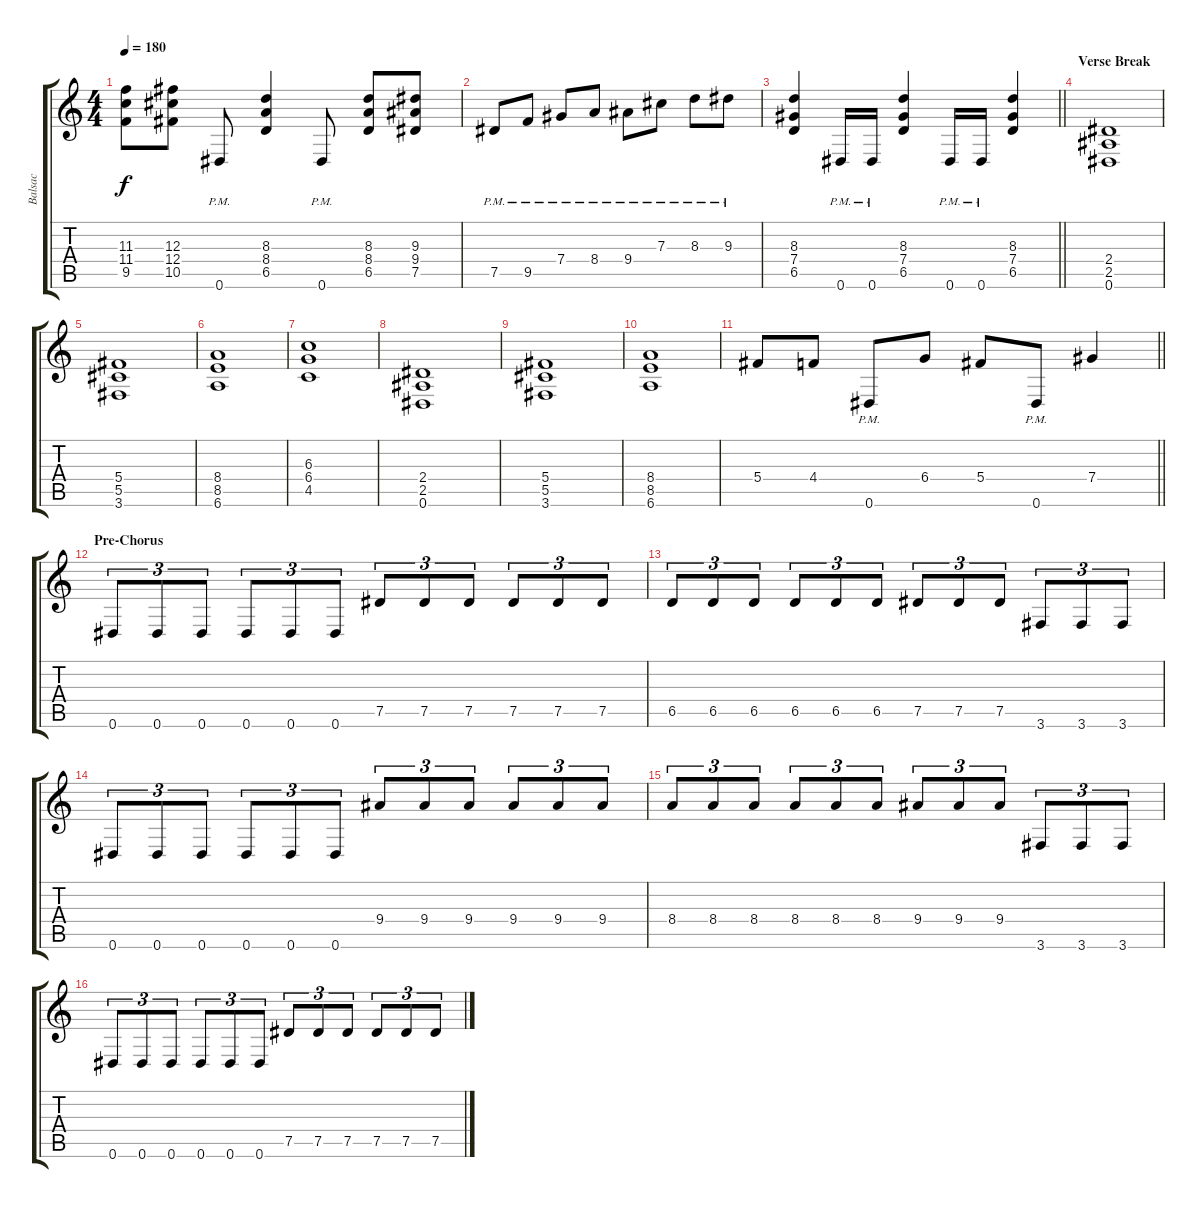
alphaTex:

\track ("Balsac" "Balsac") {instrument overdrivenguitar}
\staff {score tabs}
\tuning (Eb4 Bb3 Gb3 Db3 Ab2 Eb2) {hide}
\ts (4 4)
\tempo 180
\clef g2
\ks c
(11.3 11.4 9.5).8{dy f} (12.3 12.4 10.5).8 0.6{pm}.8 (8.3 8.4 6.5).4 0.6{pm}.8 (8.3 8.4 6.5).8 (9.3 9.4 7.5).8 |
7.5{pm}.8 9.5{pm}.8 7.4{pm}.8 8.4{pm}.8 9.4{pm}.8 7.3{pm}.8 8.3{pm}.8 9.3{pm}.8 |
\barLineRight lightlight
(8.3 7.4 6.5).4 0.6{pm}.16 0.6{pm}.16 (8.3 7.4 6.5).4 0.6{pm}.16 0.6{pm}.16 (8.3 7.4 6.5).4 |
\section ("" "Verse Break")
(2.4 2.5 0.6).1 |
(5.4 5.5 3.6).1 |
(8.4 8.5 6.6).1 |
(6.3 6.4 4.5).1 |
(2.4 2.5 0.6).1 |
(5.4 5.5 3.6).1 |
(8.4 8.5 6.6).1 |
\barLineRight lightlight
5.4.8 4.4.8 0.6{pm}.8 6.4.8 5.4.8 0.6{pm}.8 7.4.4 |
\section ("" "Pre-Chorus")
0.6.8{tu (3 2)} 0.6.8{tu (3 2)} 0.6.8{tu (3 2)} 0.6.8{tu (3 2)} 0.6.8{tu (3 2)} 0.6.8{tu (3 2)} 7.5.8{tu (3 2)} 7.5.8{tu (3 2)} 7.5.8{tu (3 2)} 7.5.8{tu (3 2)} 7.5.8{tu (3 2)} 7.5.8{tu (3 2)} |
6.5.8{tu (3 2)} 6.5.8{tu (3 2)} 6.5.8{tu (3 2)} 6.5.8{tu (3 2)} 6.5.8{tu (3 2)} 6.5.8{tu (3 2)} 7.5.8{tu (3 2)} 7.5.8{tu (3 2)} 7.5.8{tu (3 2)} 3.6.8{tu (3 2)} 3.6.8{tu (3 2)} 3.6.8{tu (3 2)} |
0.6.8{tu (3 2)} 0.6.8{tu (3 2)} 0.6.8{tu (3 2)} 0.6.8{tu (3 2)} 0.6.8{tu (3 2)} 0.6.8{tu (3 2)} 9.4.8{tu (3 2)} 9.4.8{tu (3 2)} 9.4.8{tu (3 2)} 9.4.8{tu (3 2)} 9.4.8{tu (3 2)} 9.4.8{tu (3 2)} |
8.4.8{tu (3 2)} 8.4.8{tu (3 2)} 8.4.8{tu (3 2)} 8.4.8{tu (3 2)} 8.4.8{tu (3 2)} 8.4.8{tu (3 2)} 9.4.8{tu (3 2)} 9.4.8{tu (3 2)} 9.4.8{tu (3 2)} 3.6.8{tu (3 2)} 3.6.8{tu (3 2)} 3.6.8{tu (3 2)} |
0.6.8{tu (3 2)} 0.6.8{tu (3 2)} 0.6.8{tu (3 2)} 0.6.8{tu (3 2)} 0.6.8{tu (3 2)} 0.6.8{tu (3 2)} 7.5.8{tu (3 2)} 7.5.8{tu (3 2)} 7.5.8{tu (3 2)} 7.5.8{tu (3 2)} 7.5.8{tu (3 2)} 7.5.8{tu (3 2)}
